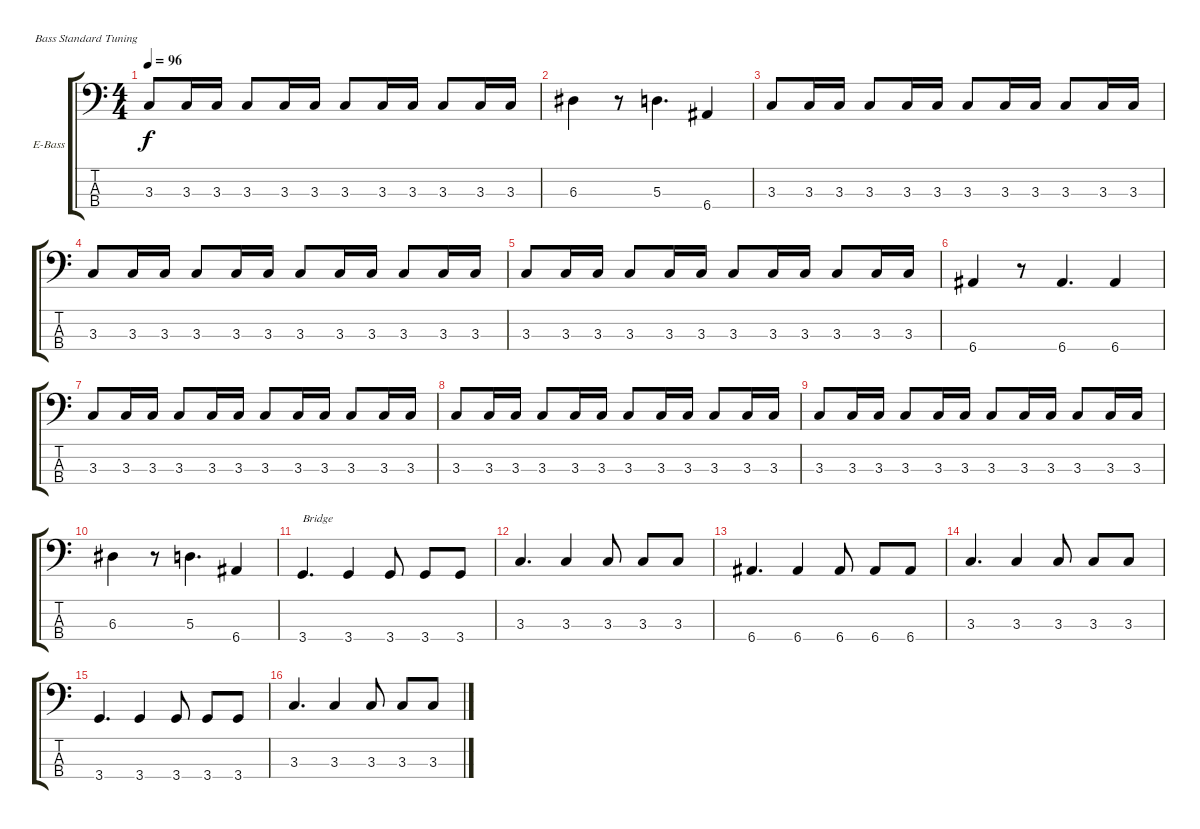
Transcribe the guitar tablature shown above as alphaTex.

\defaultSystemsLayout 4
\bracketExtendMode groupsimilarinstruments
\firstSystemTrackNameOrientation horizontal
\otherSystemsTrackNameOrientation horizontal
\track ("Peter Baltes" "E-Bass") {instrument electricbassfinger}
\staff {score tabs}
\tuning (G2 D2 A1 E1)
\ts (4 4)
\tempo 96
\clef f4
\ks c
3.3.8{dy f} 3.3.16 3.3.16 3.3.8 3.3.16 3.3.16 3.3.8 3.3.16 3.3.16 3.3.8 3.3.16 3.3.16 |
6.3.4 r.8 5.3.4{d} 6.4.4 |
3.3.8 3.3.16 3.3.16 3.3.8 3.3.16 3.3.16 3.3.8 3.3.16 3.3.16 3.3.8 3.3.16 3.3.16 |
3.3.8 3.3.16 3.3.16 3.3.8 3.3.16 3.3.16 3.3.8 3.3.16 3.3.16 3.3.8 3.3.16 3.3.16 |
3.3.8 3.3.16 3.3.16 3.3.8 3.3.16 3.3.16 3.3.8 3.3.16 3.3.16 3.3.8 3.3.16 3.3.16 |
6.4.4 r.8 6.4.4{d} 6.4.4 |
3.3.8 3.3.16 3.3.16 3.3.8 3.3.16 3.3.16 3.3.8 3.3.16 3.3.16 3.3.8 3.3.16 3.3.16 |
3.3.8 3.3.16 3.3.16 3.3.8 3.3.16 3.3.16 3.3.8 3.3.16 3.3.16 3.3.8 3.3.16 3.3.16 |
3.3.8 3.3.16 3.3.16 3.3.8 3.3.16 3.3.16 3.3.8 3.3.16 3.3.16 3.3.8 3.3.16 3.3.16 |
6.3.4 r.8 5.3.4{d} 6.4.4 |
3.4.4{d txt "Bridge"} 3.4.4 3.4.8 3.4.8 3.4.8 |
3.3.4{d} 3.3.4 3.3.8 3.3.8 3.3.8 |
6.4.4{d} 6.4.4 6.4.8 6.4.8 6.4.8 |
3.3.4{d} 3.3.4 3.3.8 3.3.8 3.3.8 |
3.4.4{d} 3.4.4 3.4.8 3.4.8 3.4.8 |
3.3.4{d} 3.3.4 3.3.8 3.3.8 3.3.8
